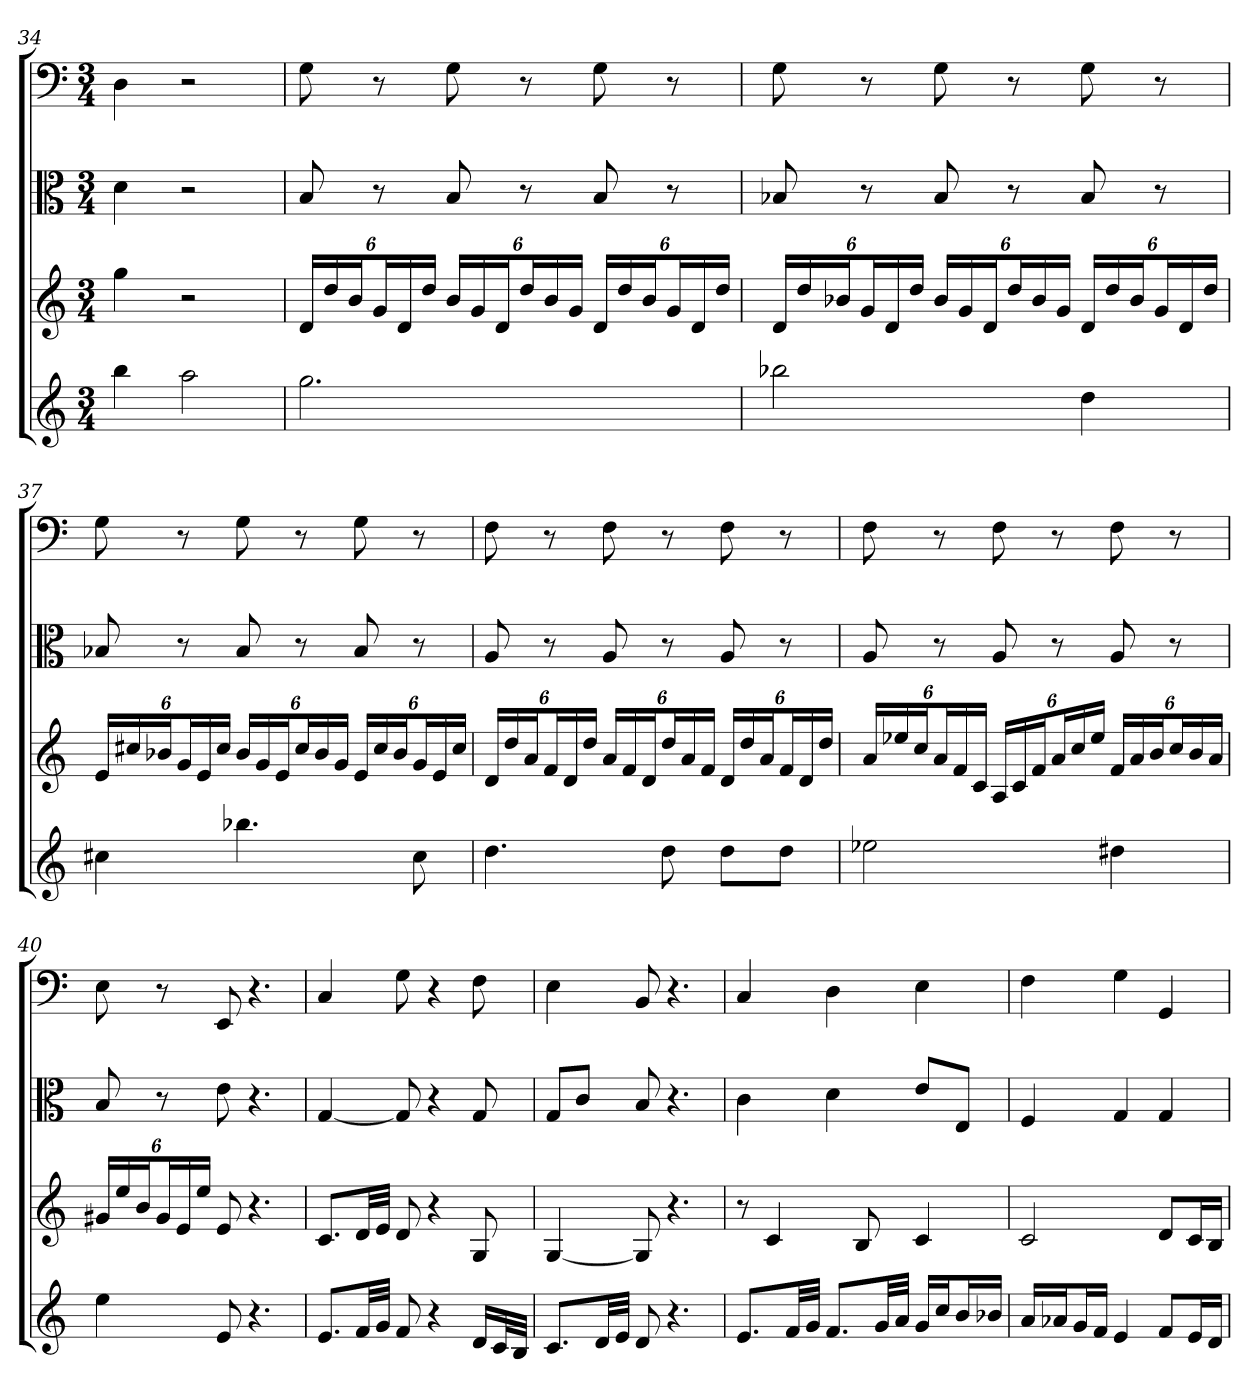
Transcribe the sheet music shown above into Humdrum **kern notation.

**kern	**kern	**kern	**kern
*part4	*part3	*part2	*part1
*staff4	*staff3	*staff2	*staff1
*	*	*clefC3	*clefF4
*k[]	*k[]	*k[]	*k[]
*C:	*C:	*C:	*C:
*M3/4	*M3/4	*M3/4	*M3/4
=34	=34	=34	=34
4bb	4gg	4d	4D
2aa	2r	2r	2r
=35	=35	=35	=35
2.gg	24dLL	8B	8G
.	24dd	.	.
.	24bJ	.	.
.	24gL	8r	8r
.	24d	.	.
.	24ddJJ	.	.
.	24bLL	8B	8G
.	24g	.	.
.	24dJ	.	.
.	24ddL	8r	8r
.	24b	.	.
.	24gJJ	.	.
.	24dLL	8B	8G
.	24dd	.	.
.	24bJ	.	.
.	24gL	8r	8r
.	24d	.	.
.	24ddJJ	.	.
=36	=36	=36	=36
2bb-X	24dLL	8B-X	8G
.	24dd	.	.
.	24b-XJ	.	.
.	24gL	8r	8r
.	24d	.	.
.	24ddJJ	.	.
.	24b-LL	8B-	8G
.	24g	.	.
.	24dJ	.	.
.	24ddL	8r	8r
.	24b-	.	.
.	24gJJ	.	.
4dd	24dLL	8B-	8G
.	24dd	.	.
.	24b-J	.	.
.	24gL	8r	8r
.	24d	.	.
.	24ddJJ	.	.
=37	=37	=37	=37
4cc#X	24eLL	8B-X	8G
.	24cc#X	.	.
.	24b-XJ	.	.
.	24gL	8r	8r
.	24e	.	.
.	24cc#JJ	.	.
4.bb-X	24b-LL	8B-	8G
.	24g	.	.
.	24eJ	.	.
.	24cc#L	8r	8r
.	24b-	.	.
.	24gJJ	.	.
.	24eLL	8B-	8G
.	24cc#	.	.
.	24b-J	.	.
8cc#	24gL	8r	8r
.	24e	.	.
.	24cc#JJ	.	.
=38	=38	=38	=38
4.dd	24dLL	8A	8F
.	24dd	.	.
.	24aJ	.	.
.	24fL	8r	8r
.	24d	.	.
.	24ddJJ	.	.
.	24aLL	8A	8F
.	24f	.	.
.	24dJ	.	.
8dd	24ddL	8r	8r
.	24a	.	.
.	24fJJ	.	.
8ddL	24dLL	8A	8F
.	24dd	.	.
.	24aJ	.	.
8ddJ	24fL	8r	8r
.	24d	.	.
.	24ddJJ	.	.
=39	=39	=39	=39
2ee-X	24aLL	8A	8F
.	24ee-X	.	.
.	24ccJ	.	.
.	24aL	8r	8r
.	24f	.	.
.	24cJJ	.	.
.	24ALL	8A	8F
.	24c	.	.
.	24fJ	.	.
.	24aL	8r	8r
.	24cc	.	.
.	24ee-JJ	.	.
4dd#X	24fLL	8A	8F
.	24a	.	.
.	24bJ	.	.
.	24ccL	8r	8r
.	24b	.	.
.	24aJJ	.	.
=40	=40	=40	=40
4ee	24g#XLL	8B	8E
.	24ee	.	.
.	24bJ	.	.
.	24g#L	8r	8r
.	24e	.	.
.	24eeJJ	.	.
8e	8e	8e	8EE
4.r	4.r	4.r	4.r
=41	=41	=41	=41
8.eL	8.cL	[4G	4C
32fLL	32dLL	.	.
32gJJJ	32eJJJ	.	.
8f	8d	8G]	8G
4r	4r	4r	4r
16dLL	8G	8G	8F
32cL	.	.	.
32BJJJ	.	.	.
=42	=42	=42	=42
8.cL	[4G	8G/L	4E
.	.	8c/J	.
32dLL	.	.	.
32eJJJ	.	.	.
8d	8G]	8B	8BB
4.r	4.r	4.r	4.r
=43	=43	=43	=43
8.eL	8r	4c	4C
.	4c	.	.
32fLL	.	.	.
32gJJJ	.	.	.
8.fL	.	4d	4D
.	8B	.	.
32gLL	.	.	.
32aJJJ	.	.	.
16gLL	4c	8e/L	4E
16ccJ	.	.	.
16bL	.	8E/J	.
16b-XJJ	.	.	.
=44	=44	=44	=44
16aLL	2c	4F	4F
16a-XJ	.	.	.
16gL	.	.	.
16fJJ	.	.	.
4e	.	4G	4G
8fL	8dL	4G	4GG
16eL	16cL	.	.
16dJJ	16BJJ	.	.
=	=	=	=
*-	*-	*-	*-
